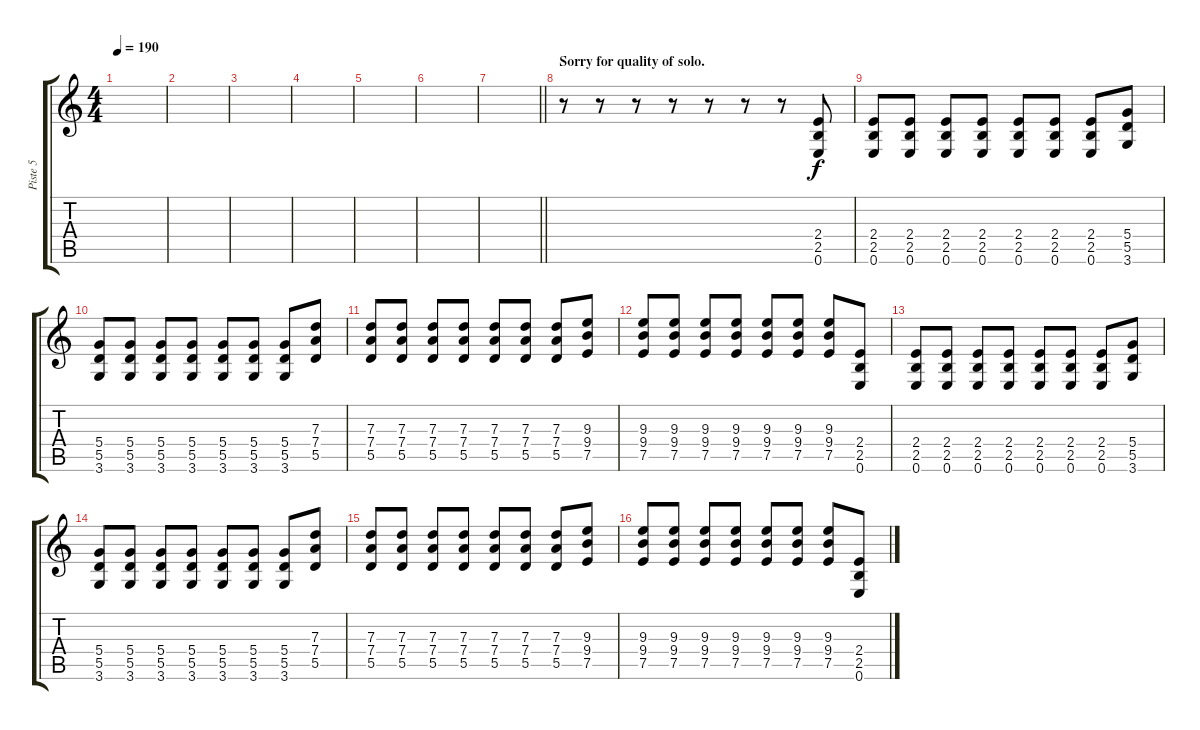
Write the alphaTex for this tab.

\track ("Piste 5" "Piste 5") {instrument distortionguitar}
\staff {score tabs}
\tuning (E4 B3 G3 D3 A2 E2) {hide}
\ts (4 4)
\tempo 190
\clef g2
\ks c
|
|
|
|
|
|
\barLineRight lightlight
|
\section ("" "Sorry for quality of solo.")
r.8 r.8 r.8 r.8 r.8 r.8 r.8 (2.4 2.5 0.6).8 |
(2.4 2.5 0.6).8 (2.4 2.5 0.6).8 (2.4 2.5 0.6).8 (2.4 2.5 0.6).8 (2.4 2.5 0.6).8 (2.4 2.5 0.6).8 (2.4 2.5 0.6).8 (5.4 5.5 3.6).8 |
(5.4 5.5 3.6).8 (5.4 5.5 3.6).8 (5.4 5.5 3.6).8 (5.4 5.5 3.6).8 (5.4 5.5 3.6).8 (5.4 5.5 3.6).8 (5.4 5.5 3.6).8 (7.3 7.4 5.5).8 |
(7.3 7.4 5.5).8 (7.3 7.4 5.5).8 (7.3 7.4 5.5).8 (7.3 7.4 5.5).8 (7.3 7.4 5.5).8 (7.3 7.4 5.5).8 (7.3 7.4 5.5).8 (9.3 9.4 7.5).8 |
(9.3 9.4 7.5).8 (9.3 9.4 7.5).8 (9.3 9.4 7.5).8 (9.3 9.4 7.5).8 (9.3 9.4 7.5).8 (9.3 9.4 7.5).8 (9.3 9.4 7.5).8 (2.4 2.5 0.6).8 |
(2.4 2.5 0.6).8 (2.4 2.5 0.6).8 (2.4 2.5 0.6).8 (2.4 2.5 0.6).8 (2.4 2.5 0.6).8 (2.4 2.5 0.6).8 (2.4 2.5 0.6).8 (5.4 5.5 3.6).8 |
(5.4 5.5 3.6).8 (5.4 5.5 3.6).8 (5.4 5.5 3.6).8 (5.4 5.5 3.6).8 (5.4 5.5 3.6).8 (5.4 5.5 3.6).8 (5.4 5.5 3.6).8 (7.3 7.4 5.5).8 |
(7.3 7.4 5.5).8 (7.3 7.4 5.5).8 (7.3 7.4 5.5).8 (7.3 7.4 5.5).8 (7.3 7.4 5.5).8 (7.3 7.4 5.5).8 (7.3 7.4 5.5).8 (9.3 9.4 7.5).8 |
(9.3 9.4 7.5).8 (9.3 9.4 7.5).8 (9.3 9.4 7.5).8 (9.3 9.4 7.5).8 (9.3 9.4 7.5).8 (9.3 9.4 7.5).8 (9.3 9.4 7.5).8 (2.4 2.5 0.6).8
